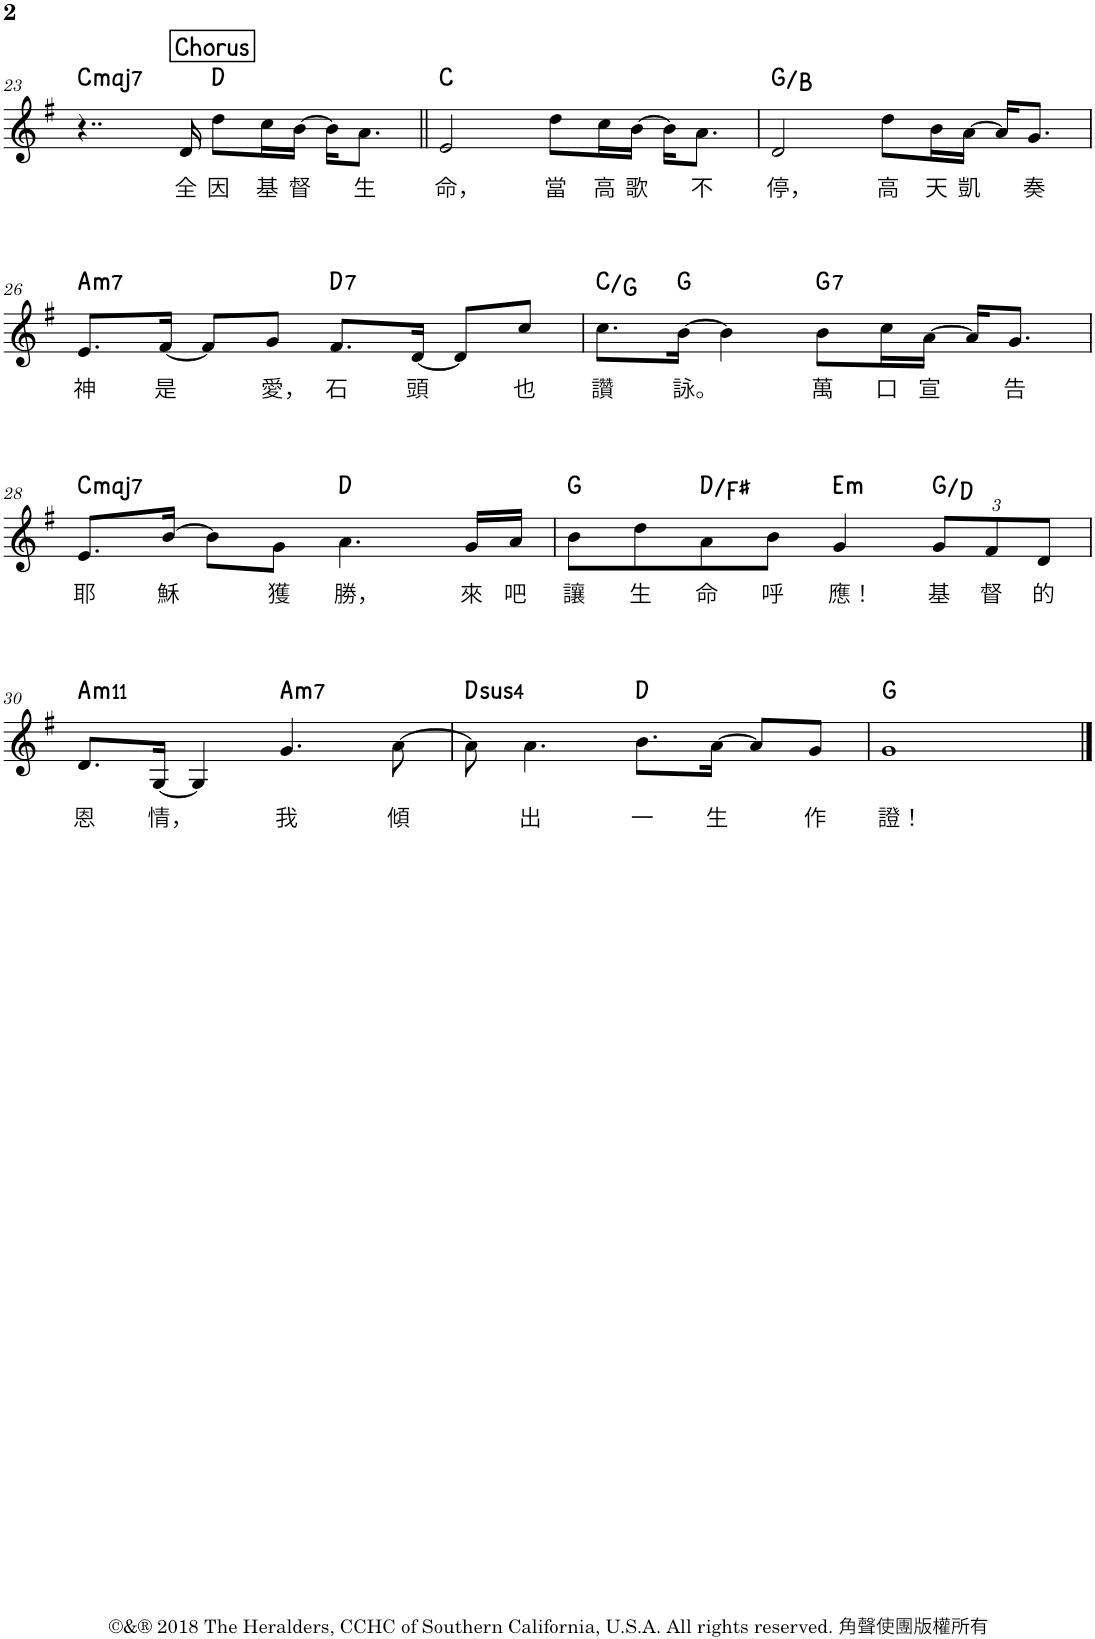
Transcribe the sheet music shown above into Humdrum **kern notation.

**kern	**text	**harte
*part1	*part1	*part1
*staff1	*staff1	*
*I"Piano	*	*
*I'Pno.	*	*
!!LO:PB:g=z
*clefG2	*	*
*k[f#]	*	*
*M4/4	*	*
!!LO:REH:place=s1:a:B:cj:fs=14:t=Chorus:qo=2
=23	=23	=23
!	!	!LO:H:kt=maj7
4..r	.	C:maj7
!	!LO:LY:b	!
16d/	全	.
!	!LO:LY:b	!
8dd\L	因	D:maj
!	!LO:LY:b	!
16cc\L	基	.
!	!LO:LY:b	!
[>16b\JJ	督	.
16b\KL]	.	.
!	!LO:LY:b	!
8.a\J	生	.
=24||	=24||	=24||
!	!LO:LY:b	!
2e/	命，	C:maj
!	!LO:LY:b	!
8dd\L	當	.
!	!LO:LY:b	!
16cc\L	高	.
!	!LO:LY:b	!
[>16b\JJ	歌	.
16b\KL]	.	.
!	!LO:LY:b	!
8.a\J	不	.
=25	=25	=25
!	!LO:LY:b	!
2d/	停，	G:maj/3
!	!LO:LY:b	!
8dd\L	高	.
!	!LO:LY:b	!
16b\L	天	.
!	!LO:LY:b	!
[>16a\JJ	凱	.
16a/KL]	.	.
!	!LO:LY:b	!
8.g/J	奏	.
!!LO:LB:g=z
=26	=26	=26
!	!LO:LY:b	!LO:H:kt=m7
8.e/L	神	A:min7
!	!LO:LY:b	!
[<16f#/Jk	是	.
8f#/L]	.	.
!	!LO:LY:b	!
8g/J	愛，	.
!	!LO:LY:b	!LO:H:kt=7
8.f#/L	石	D:7
!	!LO:LY:b	!
[<16d/Jk	頭	.
8d/L]	.	.
!	!LO:LY:b	!
8cc/J	也	.
=27	=27	=27
!	!LO:LY:b	!
8.cc\L	讚	C:maj/5
!	!LO:LY:b	!
[>16b\Jk	詠。	G:maj
4b\]	.	.
!	!LO:LY:b	!LO:H:kt=7
8b\L	萬	G:7
!	!LO:LY:b	!
16cc\L	口	.
!	!LO:LY:b	!
[>16a\JJ	宣	.
16a/KL]	.	.
!	!LO:LY:b	!
8.g/J	告	.
!!LO:LB:g=z
=28	=28	=28
!	!LO:LY:b	!LO:H:kt=maj7
8.e/L	耶	C:maj7
!	!LO:LY:b	!
[>16b/Jk	穌	.
8b\L]	.	.
!	!LO:LY:b	!
8g\J	獲	.
!	!LO:LY:b	!
4.a\	勝，	D:maj
!	!LO:LY:b	!
16g/LL	來	.
!	!LO:LY:b	!
16a/JJ	吧	.
=29	=29	=29
!	!LO:LY:b	!
8b\L	讓	G:maj
!	!LO:LY:b	!
8dd\	生	.
!	!LO:LY:b	!
8a\	命	D:maj/3
!	!LO:LY:b	!
8b\J	呼	.
!	!LO:LY:b	!LO:H:kt=m
4g/	應！	E:min
*Xbrackettup	*	*
!	!LO:LY:b	!
12g/L	基	G:maj/5
!	!LO:LY:b	!
12f#/	督	.
!	!LO:LY:b	!
12d/J	的	.
!!LO:LB:g=z
=30	=30	=30
!	!LO:LY:b	!LO:H:kt=m11
8.d/L	恩	A:min9(11)
!	!LO:LY:b	!
[<16G/Jk	情，	.
4G/]	.	.
!	!LO:LY:b	!LO:H:kt=m7
4.g/	我	A:min7
!	!LO:LY:b	!
[>8a\	傾	.
=31	=31	=31
!	!	!LO:H:kt=4
8a\]	.	D:sus4
!	!LO:LY:b	!
4.a\	出	.
!	!LO:LY:b	!
8.b\L	一	D:maj
!	!LO:LY:b	!
[>16a\Jk	生	.
8a/L]	.	.
!	!LO:LY:b	!
8g/J	作	.
=32	=32	=32
!	!LO:LY:b	!
1g	證！	G:maj
==	==	==
*-	*-	*-
